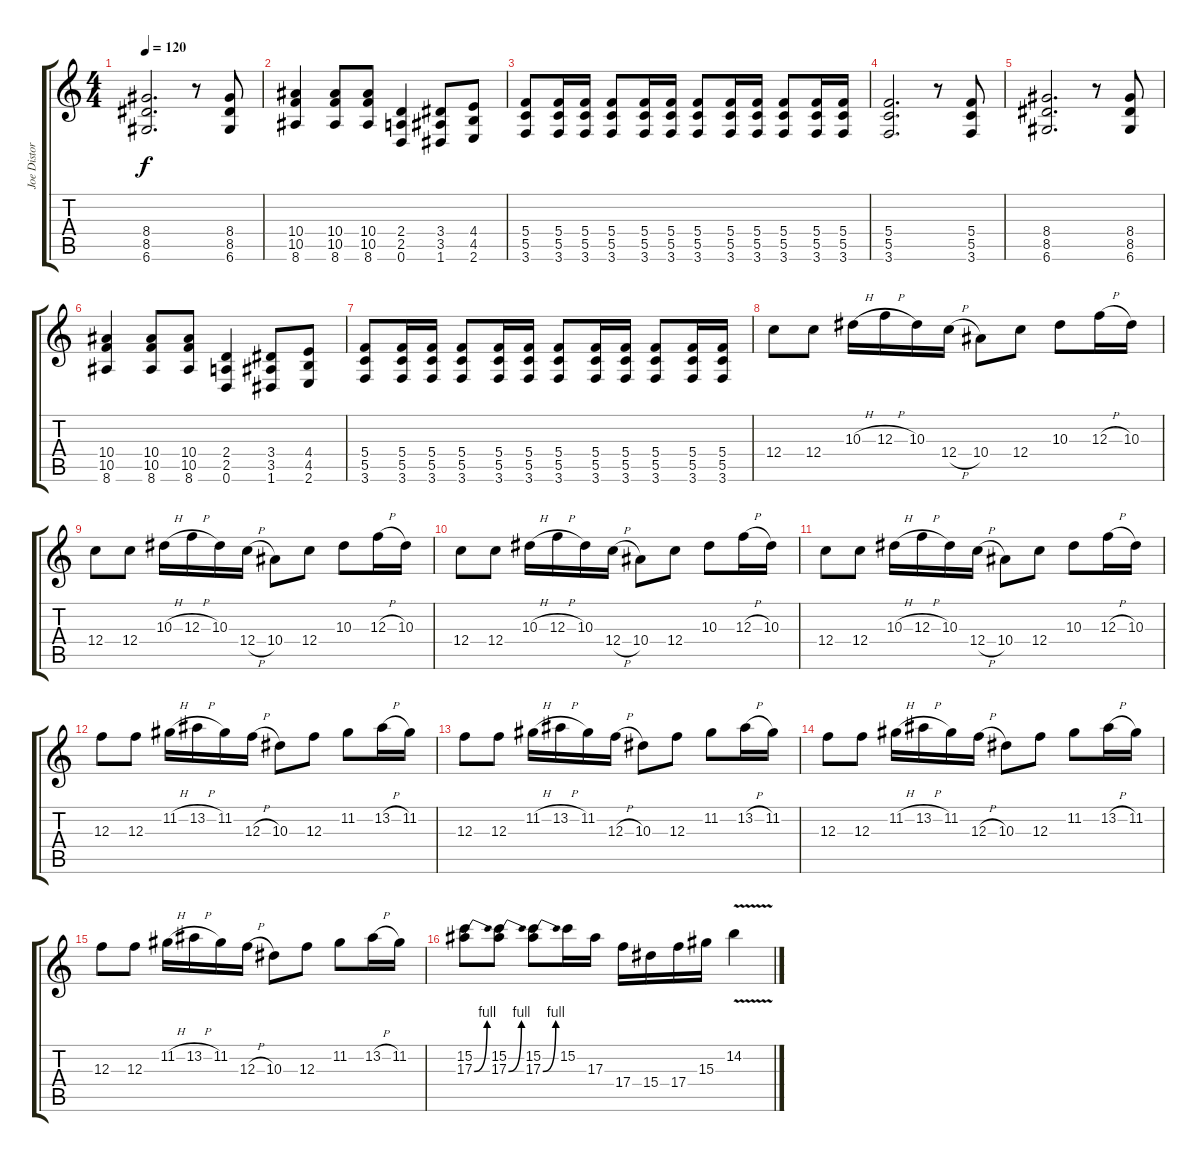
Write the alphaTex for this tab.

\track ("Joe Distortion" "Joe Distor") {instrument overdrivenguitar}
\staff {score tabs}
\tuning (D4 A3 F3 C3 G2 D2) {hide}
\ts (4 4)
\tempo 120
\clef g2
\ks c
(8.4 8.5 6.6).2{d dy f} r.8 (8.4 8.5 6.6).8 |
(10.4 10.5 8.6).4 (10.4 10.5 8.6).8 (10.4 10.5 8.6).8 (2.4 2.5 0.6).4 (3.4 3.5 1.6).8 (4.4 4.5 2.6).8 |
(5.4 5.5 3.6).8 (5.4 5.5 3.6).16 (5.4 5.5 3.6).16 (5.4 5.5 3.6).8 (5.4 5.5 3.6).16 (5.4 5.5 3.6).16 (5.4 5.5 3.6).8 (5.4 5.5 3.6).16 (5.4 5.5 3.6).16 (5.4 5.5 3.6).8 (5.4 5.5 3.6).16 (5.4 5.5 3.6).16 |
(5.4 5.5 3.6).2{d} r.8 (5.4 5.5 3.6).8 |
(8.4 8.5 6.6).2{d} r.8 (8.4 8.5 6.6).8 |
(10.4 10.5 8.6).4 (10.4 10.5 8.6).8 (10.4 10.5 8.6).8 (2.4 2.5 0.6).4 (3.4 3.5 1.6).8 (4.4 4.5 2.6).8 |
(5.4 5.5 3.6).8 (5.4 5.5 3.6).16 (5.4 5.5 3.6).16 (5.4 5.5 3.6).8 (5.4 5.5 3.6).16 (5.4 5.5 3.6).16 (5.4 5.5 3.6).8 (5.4 5.5 3.6).16 (5.4 5.5 3.6).16 (5.4 5.5 3.6).8 (5.4 5.5 3.6).16 (5.4 5.5 3.6).16 |
12.4.8 12.4.8 10.3{h}.16 12.3{h}.16 10.3.16 12.4{h}.16 10.4.8 12.4.8 10.3.8 12.3{h}.16 10.3.16 |
12.4.8 12.4.8 10.3{h}.16 12.3{h}.16 10.3.16 12.4{h}.16 10.4.8 12.4.8 10.3.8 12.3{h}.16 10.3.16 |
12.4.8 12.4.8 10.3{h}.16 12.3{h}.16 10.3.16 12.4{h}.16 10.4.8 12.4.8 10.3.8 12.3{h}.16 10.3.16 |
12.4.8 12.4.8 10.3{h}.16 12.3{h}.16 10.3.16 12.4{h}.16 10.4.8 12.4.8 10.3.8 12.3{h}.16 10.3.16 |
12.3.8 12.3.8 11.2{h}.16 13.2{h}.16 11.2.16 12.3{h}.16 10.3.8 12.3.8 11.2.8 13.2{h}.16 11.2.16 |
12.3.8 12.3.8 11.2{h}.16 13.2{h}.16 11.2.16 12.3{h}.16 10.3.8 12.3.8 11.2.8 13.2{h}.16 11.2.16 |
12.3.8 12.3.8 11.2{h}.16 13.2{h}.16 11.2.16 12.3{h}.16 10.3.8 12.3.8 11.2.8 13.2{h}.16 11.2.16 |
12.3.8 12.3.8 11.2{h}.16 13.2{h}.16 11.2.16 12.3{h}.16 10.3.8 12.3.8 11.2.8 13.2{h}.16 11.2.16 |
(15.2 17.3{be (bend 0 0 60 4)}).8 (15.2 17.3{be (bend 0 0 60 4)}).8 (15.2 17.3{be (bend 0 0 60 4)}).8 15.2.16 17.3.16 17.4.16 15.4.16 17.4.16 15.3.16 14.2{v}.4
